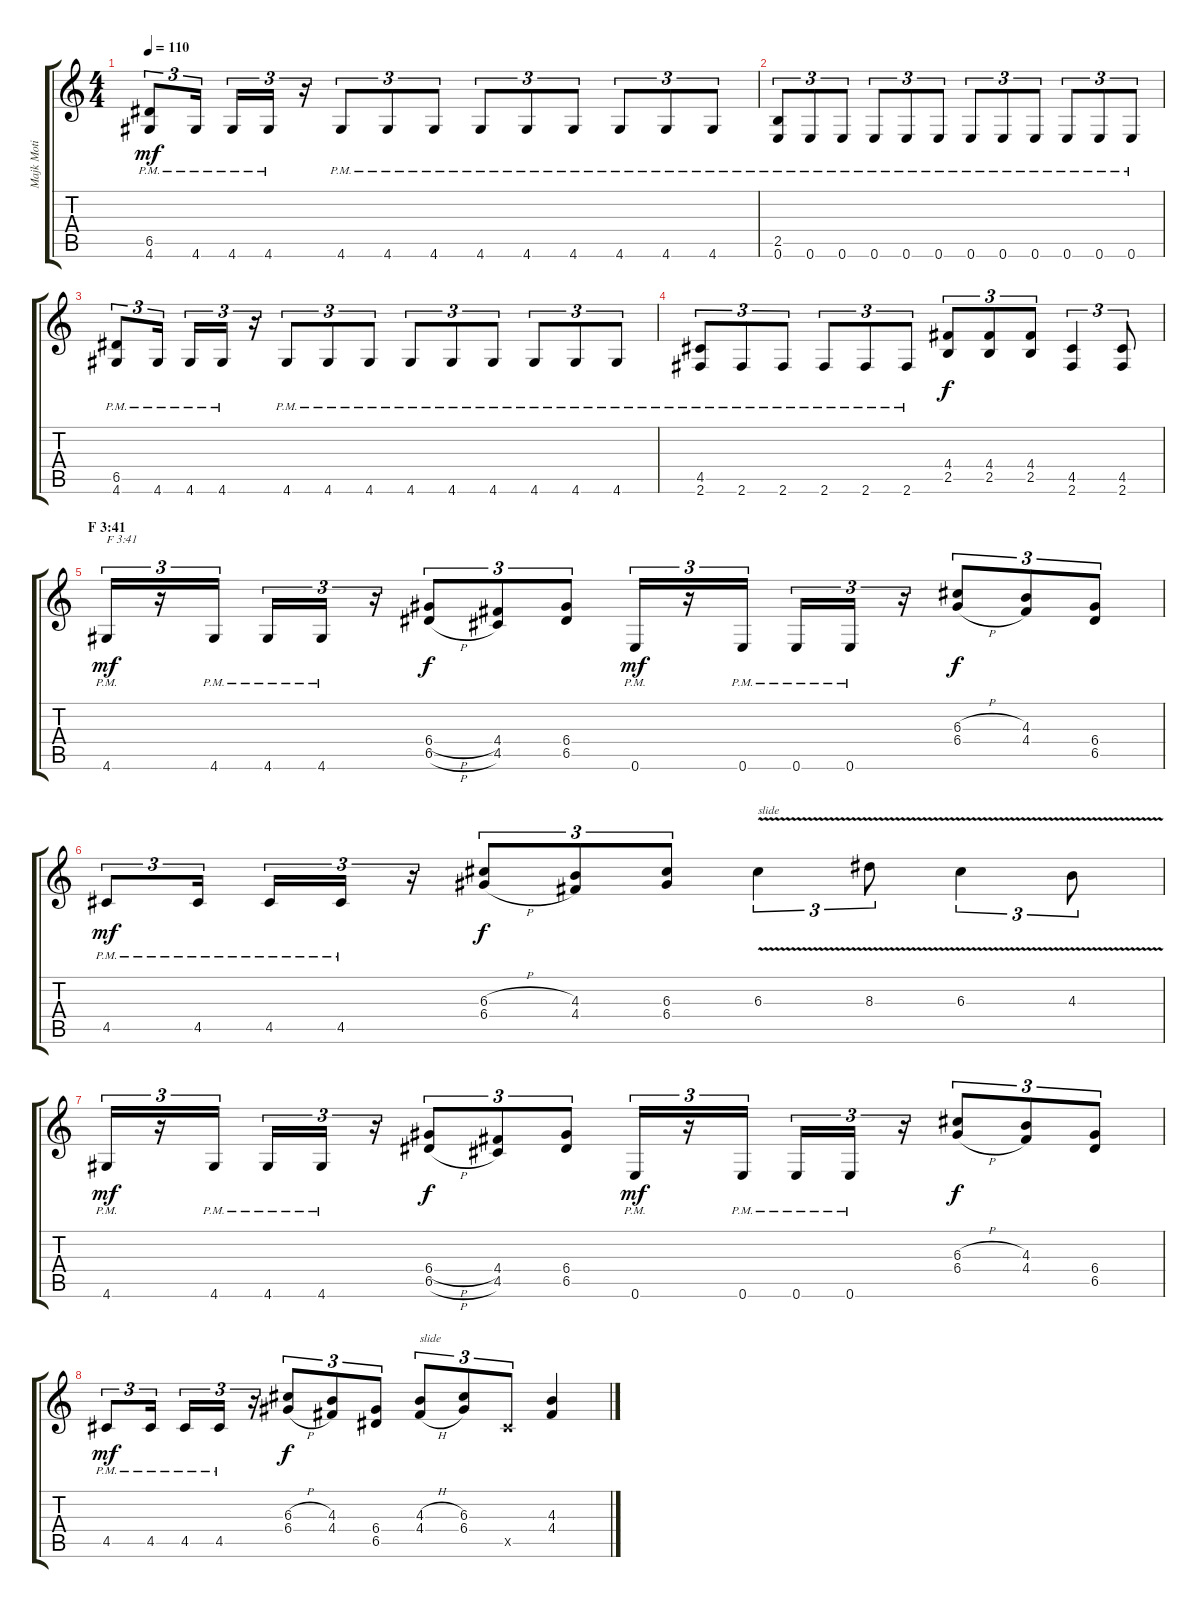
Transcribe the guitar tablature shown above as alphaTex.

\track ("Majk Moti (right)" "Majk Moti ") {instrument overdrivenguitar}
\staff {score tabs}
\tuning (E4 B3 G3 D3 A2 E2) {hide}
\ts (4 4)
\tempo 110
\clef g2
\ks c
(6.5{pm} 4.6{pm}).8{tu (3 2) dy mf} 4.6{pm}.16{tu (3 2)} 4.6{pm}.16{tu (3 2)} 4.6{pm}.16{tu (3 2)} r.16{tu (3 2)} 4.6{pm}.8{tu (3 2)} 4.6{pm}.8{tu (3 2)} 4.6{pm}.8{tu (3 2)} 4.6{pm}.8{tu (3 2)} 4.6{pm}.8{tu (3 2)} 4.6{pm}.8{tu (3 2)} 4.6{pm}.8{tu (3 2)} 4.6{pm}.8{tu (3 2)} 4.6{pm}.8{tu (3 2)} |
(2.5{pm} 0.6{pm}).8{tu (3 2)} 0.6{pm}.8{tu (3 2)} 0.6{pm}.8{tu (3 2)} 0.6{pm}.8{tu (3 2)} 0.6{pm}.8{tu (3 2)} 0.6{pm}.8{tu (3 2)} 0.6{pm}.8{tu (3 2)} 0.6{pm}.8{tu (3 2)} 0.6{pm}.8{tu (3 2)} 0.6{pm}.8{tu (3 2)} 0.6{pm}.8{tu (3 2)} 0.6{pm}.8{tu (3 2)} |
(6.5{pm} 4.6{pm}).8{tu (3 2)} 4.6{pm}.16{tu (3 2)} 4.6{pm}.16{tu (3 2)} 4.6{pm}.16{tu (3 2)} r.16{tu (3 2)} 4.6{pm}.8{tu (3 2)} 4.6{pm}.8{tu (3 2)} 4.6{pm}.8{tu (3 2)} 4.6{pm}.8{tu (3 2)} 4.6{pm}.8{tu (3 2)} 4.6{pm}.8{tu (3 2)} 4.6{pm}.8{tu (3 2)} 4.6{pm}.8{tu (3 2)} 4.6{pm}.8{tu (3 2)} |
(4.5{pm} 2.6{pm}).8{tu (3 2)} 2.6{pm}.8{tu (3 2)} 2.6{pm}.8{tu (3 2)} 2.6{pm}.8{tu (3 2)} 2.6{pm}.8{tu (3 2)} 2.6{pm}.8{tu (3 2)} (4.4 2.5).8{tu (3 2) dy f} (4.4 2.5).8{tu (3 2)} (4.4 2.5).8{tu (3 2)} (4.5 2.6).4{tu (3 2)} (4.5 2.6).8{tu (3 2)} |
\section ("" "F 3:41")
4.6{pm}.16{tu (3 2) txt "F 3:41" dy mf} r.16{tu (3 2)} 4.6{pm}.16{tu (3 2)} 4.6{pm}.16{tu (3 2)} 4.6{pm}.16{tu (3 2)} r.16{tu (3 2)} (6.4{h} 6.5{h}).8{tu (3 2) dy f} (4.4 4.5).8{tu (3 2)} (6.4 6.5).8{tu (3 2)} 0.6{pm}.16{tu (3 2) dy mf} r.16{tu (3 2)} 0.6{pm}.16{tu (3 2)} 0.6{pm}.16{tu (3 2)} 0.6{pm}.16{tu (3 2)} r.16{tu (3 2)} (6.3{h} 6.4{h}).8{tu (3 2) dy f} (4.3 4.4).8{tu (3 2)} (6.4 6.5).8{tu (3 2)} |
4.5{pm}.8{tu (3 2) dy mf} 4.5{pm}.16{tu (3 2)} 4.5{pm}.16{tu (3 2)} 4.5{pm}.16{tu (3 2)} r.16{tu (3 2)} (6.3{h} 6.4{h}).8{tu (3 2) dy f} (4.3 4.4).8{tu (3 2)} (6.3 6.4).8{tu (3 2)} 6.3{v}.4{tu (3 2) txt "slide"} 8.3{v}.8{tu (3 2)} 6.3{v}.4{tu (3 2)} 4.3{v}.8{tu (3 2)} |
4.6{pm}.16{tu (3 2) dy mf} r.16{tu (3 2)} 4.6{pm}.16{tu (3 2)} 4.6{pm}.16{tu (3 2)} 4.6{pm}.16{tu (3 2)} r.16{tu (3 2)} (6.4{h} 6.5{h}).8{tu (3 2) dy f} (4.4 4.5).8{tu (3 2)} (6.4 6.5).8{tu (3 2)} 0.6{pm}.16{tu (3 2) dy mf} r.16{tu (3 2)} 0.6{pm}.16{tu (3 2)} 0.6{pm}.16{tu (3 2)} 0.6{pm}.16{tu (3 2)} r.16{tu (3 2)} (6.3{h} 6.4{h}).8{tu (3 2) dy f} (4.3 4.4).8{tu (3 2)} (6.4 6.5).8{tu (3 2)} |
4.5{pm}.8{tu (3 2) dy mf} 4.5{pm}.16{tu (3 2)} 4.5{pm}.16{tu (3 2)} 4.5{pm}.16{tu (3 2)} r.16{tu (3 2)} (6.3{h} 6.4{h}).8{tu (3 2) dy f} (4.3 4.4).8{tu (3 2)} (6.4 6.5).8{tu (3 2)} (4.3{h} 4.4{h}).8{tu (3 2) txt "slide"} (6.3 6.4).8{tu (3 2)} 4.5{x}.8{tu (3 2)} (4.3 4.4).4
